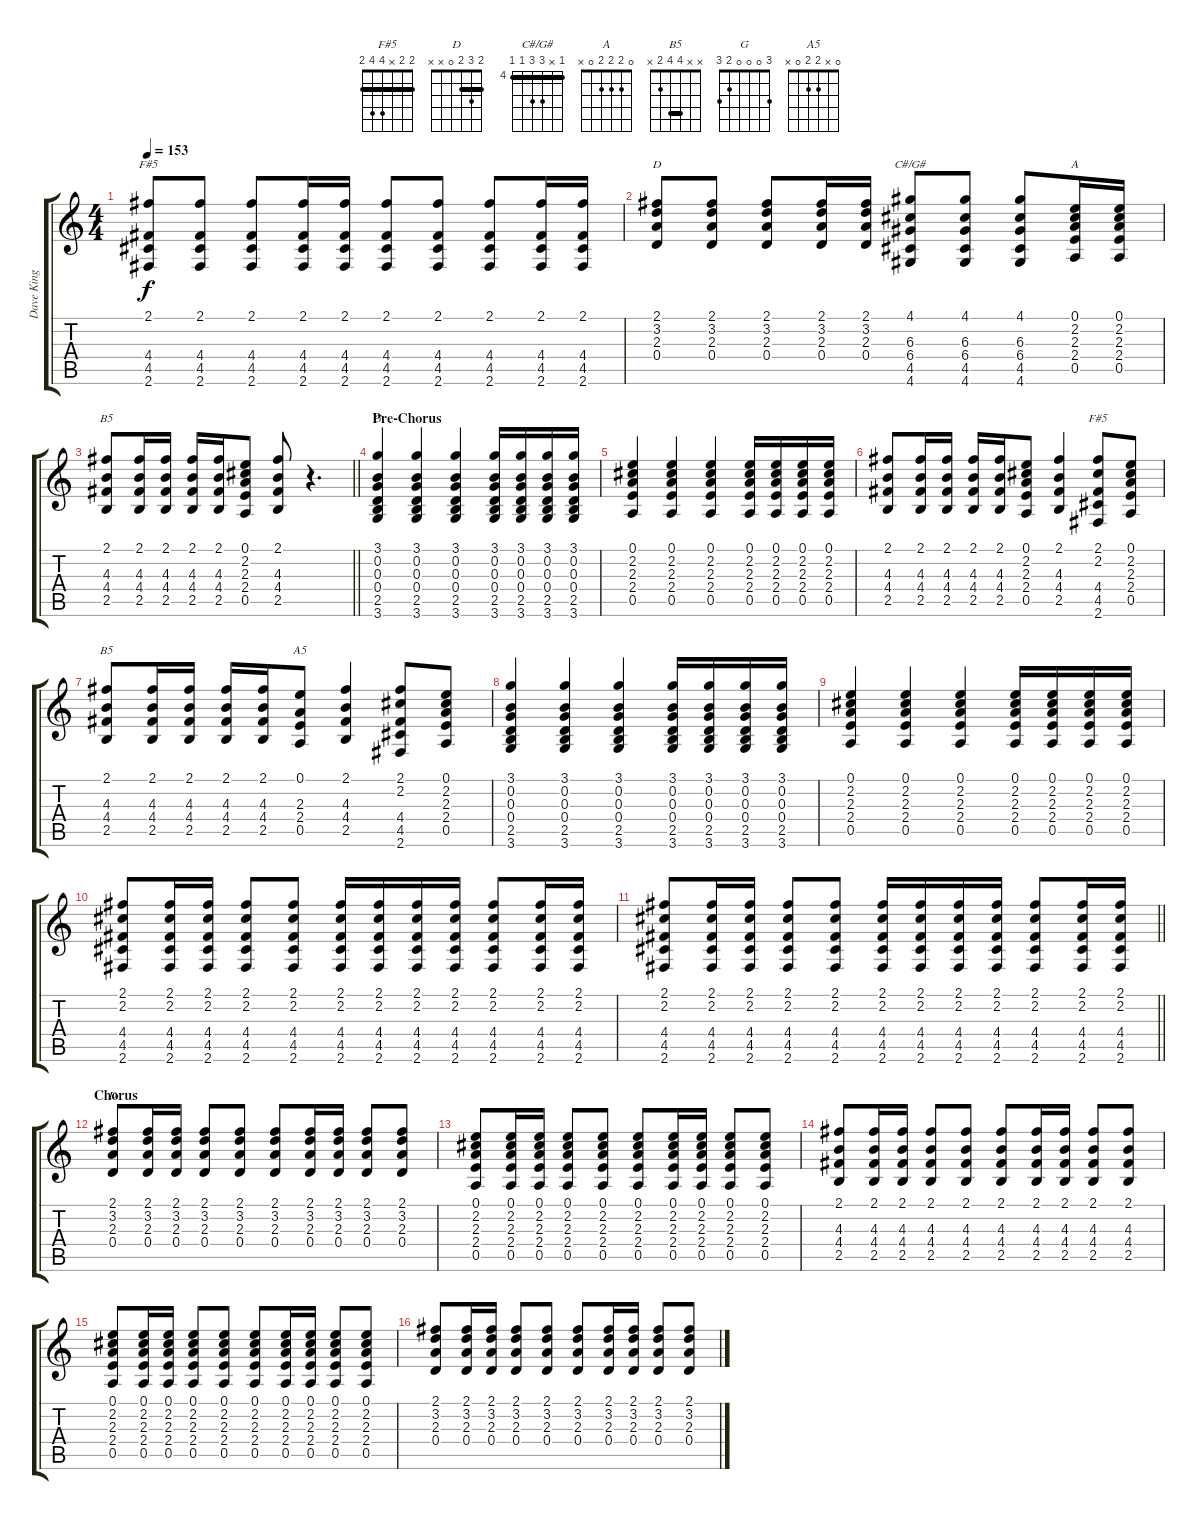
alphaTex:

\track ("Dave King" "Dave King") {instrument acousticguitarsteel}
\staff {score tabs}
\tuning (E4 B3 G3 D3 A2 E2) {hide}
\chord ("F#5" 2 x x 4 4 2) {barre 2}
\chord ("D" x 3 2 0 x x)
\chord ("C#/G#" 4 x 6 6 4 4) {firstfret 4 barre 4}
\chord ("A" 0 2 2 2 0 x)
\chord ("B5" 2 x 4 4 2 x) {barre 2}
\chord ("G" 3 0 0 0 2 3)
\chord ("F#5" 2 2 x 4 4 2) {barre 2}
\chord ("B5" x x 4 4 2 x) {barre 4}
\chord ("A5" 0 x 2 2 0 x)
\chord ("D" 2 3 2 0 x x) {barre 2}
\ts (4 4)
\tempo 153
\clef g2
\ks c
(2.1 4.4 4.5 2.6).8{ch "F#5" dy f} (2.1 4.4 4.5 2.6).8 (2.1 4.4 4.5 2.6).8 (2.1 4.4 4.5 2.6).16 (2.1 4.4 4.5 2.6).16 (2.1 4.4 4.5 2.6).8 (2.1 4.4 4.5 2.6).8 (2.1 4.4 4.5 2.6).8 (2.1 4.4 4.5 2.6).16 (2.1 4.4 4.5 2.6).16 |
(2.1 3.2 2.3 0.4).8{ch "D"} (2.1 3.2 2.3 0.4).8 (2.1 3.2 2.3 0.4).8 (2.1 3.2 2.3 0.4).16 (2.1 3.2 2.3 0.4).16 (4.1 6.3 6.4 4.5 4.6).8{ch "C#/G#"} (4.1 6.3 6.4 4.5 4.6).8 (4.1 6.3 6.4 4.5 4.6).8 (0.1 2.2 2.3 2.4 0.5).16{ch "A"} (0.1 2.2 2.3 2.4 0.5).16 |
\barLineRight lightlight
(2.1 4.3 4.4 2.5).8{ch "B5"} (2.1 4.3 4.4 2.5).16 (2.1 4.3 4.4 2.5).16 (2.1 4.3 4.4 2.5).16 (2.1 4.3 4.4 2.5).16 (0.1 2.2 2.3 2.4 0.5).8 (2.1 4.3 4.4 2.5).8 r.4{d} |
\section ("" "Pre-Chorus")
(3.1 0.2 0.3 0.4 2.5 3.6).4{ch "G"} (3.1 0.2 0.3 0.4 2.5 3.6).4 (3.1 0.2 0.3 0.4 2.5 3.6).4 (3.1 0.2 0.3 0.4 2.5 3.6).16 (3.1 0.2 0.3 0.4 2.5 3.6).16 (3.1 0.2 0.3 0.4 2.5 3.6).16 (3.1 0.2 0.3 0.4 2.5 3.6).16 |
(0.1 2.2 2.3 2.4 0.5).4 (0.1 2.2 2.3 2.4 0.5).4 (0.1 2.2 2.3 2.4 0.5).4 (0.1 2.2 2.3 2.4 0.5).16 (0.1 2.2 2.3 2.4 0.5).16 (0.1 2.2 2.3 2.4 0.5).16 (0.1 2.2 2.3 2.4 0.5).16 |
(2.1 4.3 4.4 2.5).8 (2.1 4.3 4.4 2.5).16 (2.1 4.3 4.4 2.5).16 (2.1 4.3 4.4 2.5).16 (2.1 4.3 4.4 2.5).16 (0.1 2.2 2.3 2.4 0.5).8 (2.1 4.3 4.4 2.5).4 (2.1 2.2 4.4 4.5 2.6).8{ch "F#5"} (0.1 2.2 2.3 2.4 0.5).8 |
(2.1 4.3 4.4 2.5).8{ch "B5"} (2.1 4.3 4.4 2.5).16 (2.1 4.3 4.4 2.5).16 (2.1 4.3 4.4 2.5).16 (2.1 4.3 4.4 2.5).16 (0.1 2.3 2.4 0.5).8{ch "A5"} (2.1 4.3 4.4 2.5).4 (2.1 2.2 4.4 4.5 2.6).8 (0.1 2.2 2.3 2.4 0.5).8 |
(3.1 0.2 0.3 0.4 2.5 3.6).4 (3.1 0.2 0.3 0.4 2.5 3.6).4 (3.1 0.2 0.3 0.4 2.5 3.6).4 (3.1 0.2 0.3 0.4 2.5 3.6).16 (3.1 0.2 0.3 0.4 2.5 3.6).16 (3.1 0.2 0.3 0.4 2.5 3.6).16 (3.1 0.2 0.3 0.4 2.5 3.6).16 |
(0.1 2.2 2.3 2.4 0.5).4 (0.1 2.2 2.3 2.4 0.5).4 (0.1 2.2 2.3 2.4 0.5).4 (0.1 2.2 2.3 2.4 0.5).16 (0.1 2.2 2.3 2.4 0.5).16 (0.1 2.2 2.3 2.4 0.5).16 (0.1 2.2 2.3 2.4 0.5).16 |
(2.1 2.2 4.4 4.5 2.6).8 (2.1 2.2 4.4 4.5 2.6).16 (2.1 2.2 4.4 4.5 2.6).16 (2.1 2.2 4.4 4.5 2.6).8 (2.1 2.2 4.4 4.5 2.6).8 (2.1 2.2 4.4 4.5 2.6).16 (2.1 2.2 4.4 4.5 2.6).16 (2.1 2.2 4.4 4.5 2.6).16 (2.1 2.2 4.4 4.5 2.6).16 (2.1 2.2 4.4 4.5 2.6).8 (2.1 2.2 4.4 4.5 2.6).16 (2.1 2.2 4.4 4.5 2.6).16 |
\barLineRight lightlight
(2.1 2.2 4.4 4.5 2.6).8 (2.1 2.2 4.4 4.5 2.6).16 (2.1 2.2 4.4 4.5 2.6).16 (2.1 2.2 4.4 4.5 2.6).8 (2.1 2.2 4.4 4.5 2.6).8 (2.1 2.2 4.4 4.5 2.6).16 (2.1 2.2 4.4 4.5 2.6).16 (2.1 2.2 4.4 4.5 2.6).16 (2.1 2.2 4.4 4.5 2.6).16 (2.1 2.2 4.4 4.5 2.6).8 (2.1 2.2 4.4 4.5 2.6).16 (2.1 2.2 4.4 4.5 2.6).16 |
\section ("" "Chorus")
(2.1 3.2 2.3 0.4).8{ch "D"} (2.1 3.2 2.3 0.4).16 (2.1 3.2 2.3 0.4).16 (2.1 3.2 2.3 0.4).8 (2.1 3.2 2.3 0.4).8 (2.1 3.2 2.3 0.4).8 (2.1 3.2 2.3 0.4).16 (2.1 3.2 2.3 0.4).16 (2.1 3.2 2.3 0.4).8 (2.1 3.2 2.3 0.4).8 |
(0.1 2.2 2.3 2.4 0.5).8 (0.1 2.2 2.3 2.4 0.5).16 (0.1 2.2 2.3 2.4 0.5).16 (0.1 2.2 2.3 2.4 0.5).8 (0.1 2.2 2.3 2.4 0.5).8 (0.1 2.2 2.3 2.4 0.5).8 (0.1 2.2 2.3 2.4 0.5).16 (0.1 2.2 2.3 2.4 0.5).16 (0.1 2.2 2.3 2.4 0.5).8 (0.1 2.2 2.3 2.4 0.5).8 |
(2.1 4.3 4.4 2.5).8 (2.1 4.3 4.4 2.5).16 (2.1 4.3 4.4 2.5).16 (2.1 4.3 4.4 2.5).8 (2.1 4.3 4.4 2.5).8 (2.1 4.3 4.4 2.5).8 (2.1 4.3 4.4 2.5).16 (2.1 4.3 4.4 2.5).16 (2.1 4.3 4.4 2.5).8 (2.1 4.3 4.4 2.5).8 |
(0.1 2.2 2.3 2.4 0.5).8 (0.1 2.2 2.3 2.4 0.5).16 (0.1 2.2 2.3 2.4 0.5).16 (0.1 2.2 2.3 2.4 0.5).8 (0.1 2.2 2.3 2.4 0.5).8 (0.1 2.2 2.3 2.4 0.5).8 (0.1 2.2 2.3 2.4 0.5).16 (0.1 2.2 2.3 2.4 0.5).16 (0.1 2.2 2.3 2.4 0.5).8 (0.1 2.2 2.3 2.4 0.5).8 |
(2.1 3.2 2.3 0.4).8 (2.1 3.2 2.3 0.4).16 (2.1 3.2 2.3 0.4).16 (2.1 3.2 2.3 0.4).8 (2.1 3.2 2.3 0.4).8 (2.1 3.2 2.3 0.4).8 (2.1 3.2 2.3 0.4).16 (2.1 3.2 2.3 0.4).16 (2.1 3.2 2.3 0.4).8 (2.1 3.2 2.3 0.4).8
